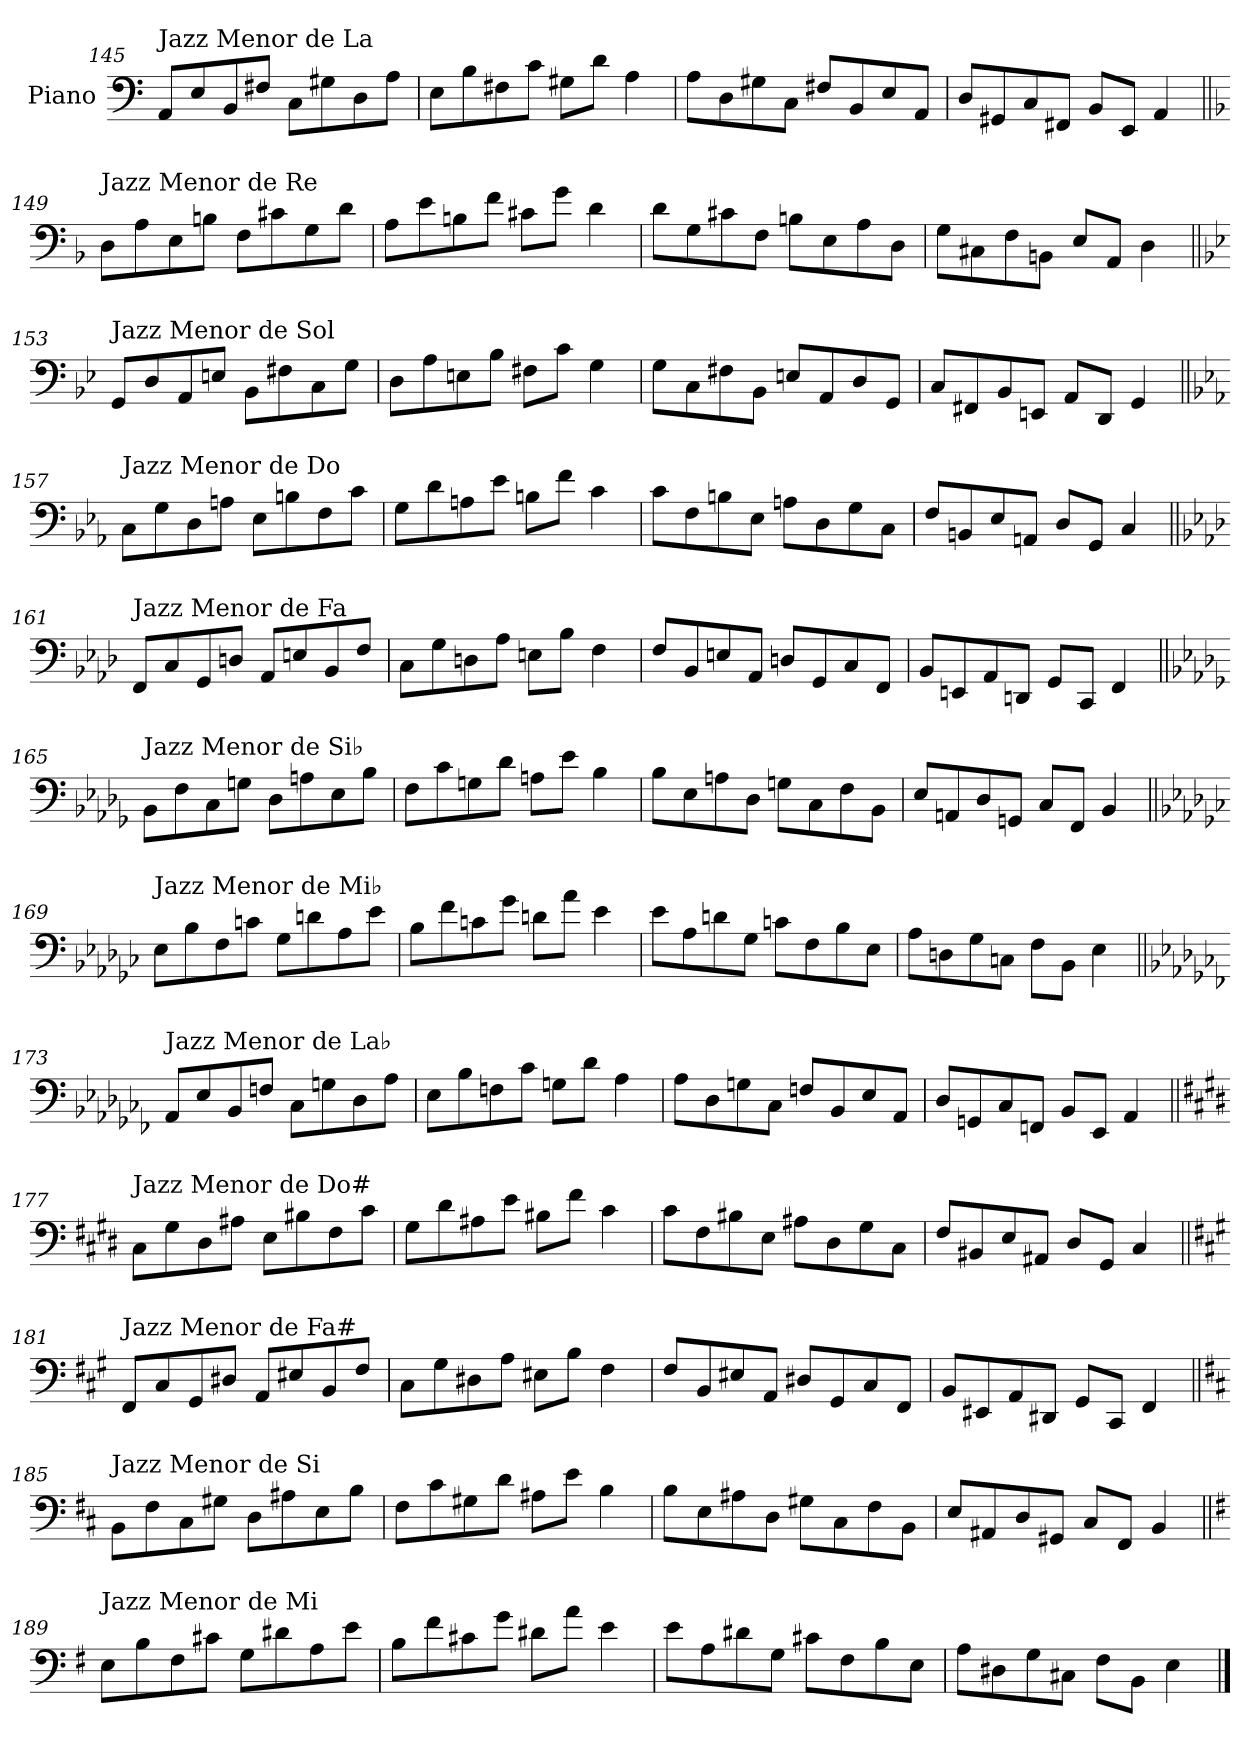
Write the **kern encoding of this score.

**kern
*part1
*staff1
*I"Piano
*I'Pno.
!!LO:PB:g=z
*clefF4
*k[]
=145
!LO:TX:a:t=Jazz Menor de La
8AA/L
8E/
8BB/
8F#X/J
8C\L
8G#X\
8D\
8A\J
=146
8E\L
8B\
8F#X\
8c\J
8G#X\L
8d\J
4A\
=147
8A\L
8D\
8G#X\
8C\J
8F#X/L
8BB/
8E/
8AA/J
=148
8D/L
8GG#X/
8C/
8FF#X/J
8BB/L
8EE/J
4AA/
!!LO:LB:g=z
=149||
*k[b-]
!LO:TX:a:t=Jazz Menor de Re
8D\L
8A\
8E\
8Bn\J
8F\L
8c#X\
8G\
8d\J
=150
8A\L
8e\
8Bn\
8f\J
8c#X\L
8g\J
4d\
=151
8d\L
8G\
8c#X\
8F\J
8Bn\L
8E\
8A\
8D\J
=152
8G\L
8C#X\
8F\
8BBn\J
8E/L
8AA/J
4D\
!!LO:LB:g=z
=153||
*k[b-e-]
!LO:TX:a:t=Jazz Menor de Sol
8GG/L
8D/
8AA/
8En/J
8BB-\L
8F#X\
8C\
8G\J
=154
8D\L
8A\
8En\
8B-\J
8F#X\L
8c\J
4G\
=155
8G\L
8C\
8F#X\
8BB-\J
8En/L
8AA/
8D/
8GG/J
=156
8C/L
8FF#X/
8BB-/
8EEn/J
8AA/L
8DD/J
4GG/
!!LO:LB:g=z
=157||
*k[b-e-a-]
!LO:TX:a:t=Jazz Menor de Do
8C\L
8G\
8D\
8An\J
8E-\L
8Bn\
8F\
8c\J
=158
8G\L
8d\
8An\
8e-\J
8Bn\L
8f\J
4c\
=159
8c\L
8F\
8Bn\
8E-\J
8An\L
8D\
8G\
8C\J
=160
8F/L
8BBn/
8E-/
8AAn/J
8D/L
8GG/J
4C/
!!LO:LB:g=z
=161||
*k[b-e-a-d-]
!LO:TX:a:t=Jazz Menor de Fa
8FF/L
8C/
8GG/
8Dn/J
8AA-/L
8En/
8BB-/
8F/J
=162
8C\L
8G\
8Dn\
8A-\J
8En\L
8B-\J
4F\
=163
8F/L
8BB-/
8En/
8AA-/J
8Dn/L
8GG/
8C/
8FF/J
=164
8BB-/L
8EEn/
8AA-/
8DDn/J
8GG/L
8CC/J
4FF/
!!LO:LB:g=z
=165||
*k[b-e-a-d-g-]
!LO:TX:a:t=Jazz Menor de Si♭
8BB-\L
8F\
8C\
8Gn\J
8D-\L
8An\
8E-\
8B-\J
=166
8F\L
8c\
8Gn\
8d-\J
8An\L
8e-\J
4B-\
=167
8B-\L
8E-\
8An\
8D-\J
8Gn\L
8C\
8F\
8BB-\J
=168
8E-/L
8AAn/
8D-/
8GGn/J
8C/L
8FF/J
4BB-/
!!LO:LB:g=z
=169||
*k[b-e-a-d-g-c-]
!LO:TX:a:t=Jazz Menor de Mi♭
8E-\L
8B-\
8F\
8cn\J
8G-\L
8dn\
8A-\
8e-\J
=170
8B-\L
8f\
8cn\
8g-\J
8dn\L
8a-\J
4e-\
=171
8e-\L
8A-\
8dn\
8G-\J
8cn\L
8F\
8B-\
8E-\J
=172
8A-\L
8Dn\
8G-\
8Cn\J
8F\L
8BB-\J
4E-\
!!LO:LB:g=z
=173||
*k[b-e-a-d-g-c-f-]
!LO:TX:a:t=Jazz Menor de La♭
8AA-/L
8E-/
8BB-/
8Fn/J
8C-\L
8Gn\
8D-\
8A-\J
=174
8E-\L
8B-\
8Fn\
8c-\J
8Gn\L
8d-\J
4A-\
=175
8A-\L
8D-\
8Gn\
8C-\J
8Fn/L
8BB-/
8E-/
8AA-/J
=176
8D-/L
8GGn/
8C-/
8FFn/J
8BB-/L
8EE-/J
4AA-/
!!LO:LB:g=z
=177||
*k[f#c#g#d#]
!LO:TX:a:t=Jazz Menor de Do#
8C#\L
8G#\
8D#\
8A#X\J
8E\L
8B#X\
8F#\
8c#\J
=178
8G#\L
8d#\
8A#X\
8e\J
8B#X\L
8f#\J
4c#\
=179
8c#\L
8F#\
8B#X\
8E\J
8A#X\L
8D#\
8G#\
8C#\J
=180
8F#/L
8BB#X/
8E/
8AA#X/J
8D#/L
8GG#/J
4C#/
!!LO:LB:g=z
=181||
*k[f#c#g#]
!LO:TX:a:t=Jazz Menor de Fa#
8FF#/L
8C#/
8GG#/
8D#X/J
8AA/L
8E#X/
8BB/
8F#/J
=182
8C#\L
8G#\
8D#X\
8A\J
8E#X\L
8B\J
4F#\
=183
8F#/L
8BB/
8E#X/
8AA/J
8D#X/L
8GG#/
8C#/
8FF#/J
=184
8BB/L
8EE#X/
8AA/
8DD#X/J
8GG#/L
8CC#/J
4FF#/
!!LO:LB:g=z
=185||
*k[f#c#]
!LO:TX:a:t=Jazz Menor de Si
8BB\L
8F#\
8C#\
8G#X\J
8D\L
8A#X\
8E\
8B\J
=186
8F#\L
8c#\
8G#X\
8d\J
8A#X\L
8e\J
4B\
=187
8B\L
8E\
8A#X\
8D\J
8G#X\L
8C#\
8F#\
8BB\J
=188
8E/L
8AA#X/
8D/
8GG#X/J
8C#/L
8FF#/J
4BB/
!!LO:LB:g=z
=189||
*k[f#]
!LO:TX:a:t=Jazz Menor de Mi
8E\L
8B\
8F#\
8c#X\J
8G\L
8d#X\
8A\
8e\J
=190
8B\L
8f#\
8c#X\
8g\J
8d#X\L
8a\J
4e\
=191
8e\L
8A\
8d#X\
8G\J
8c#X\L
8F#\
8B\
8E\J
=192
8A\L
8D#X\
8G\
8C#X\J
8F#\L
8BB\J
4E\
==
*-
